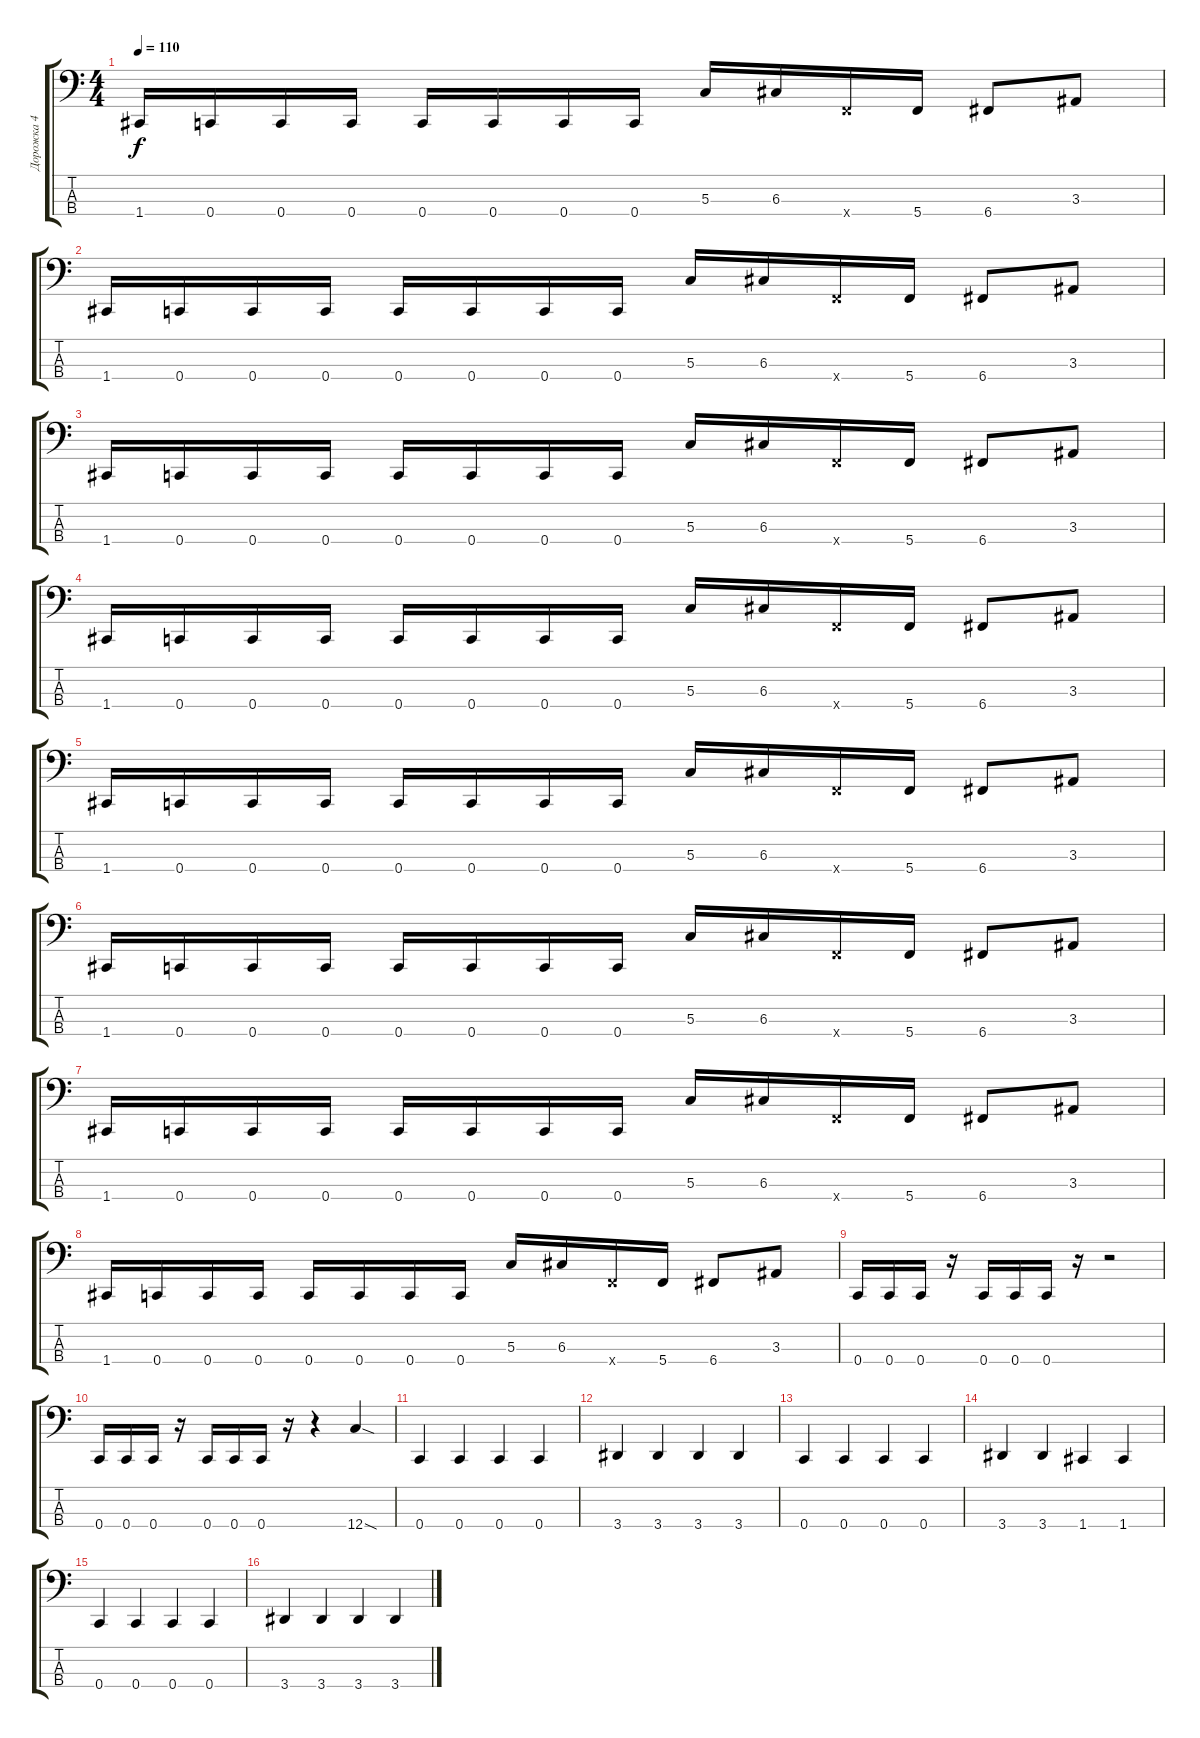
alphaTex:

\track ("Дорожка 4" "Дорожка 4") {instrument electricbasspick}
\staff {score tabs}
\tuning (F2 C2 G1 C1) {hide}
\ts (4 4)
\tempo 110
\clef f4
\ks c
1.4.16{dy f} 0.4.16 0.4.16 0.4.16 0.4.16 0.4.16 0.4.16 0.4.16 5.3.16 6.3.16 5.4{x}.16 5.4.16 6.4.8 3.3.8 |
1.4.16 0.4.16 0.4.16 0.4.16 0.4.16 0.4.16 0.4.16 0.4.16 5.3.16 6.3.16 5.4{x}.16 5.4.16 6.4.8 3.3.8 |
1.4.16 0.4.16 0.4.16 0.4.16 0.4.16 0.4.16 0.4.16 0.4.16 5.3.16 6.3.16 5.4{x}.16 5.4.16 6.4.8 3.3.8 |
1.4.16 0.4.16 0.4.16 0.4.16 0.4.16 0.4.16 0.4.16 0.4.16 5.3.16 6.3.16 5.4{x}.16 5.4.16 6.4.8 3.3.8 |
1.4.16 0.4.16 0.4.16 0.4.16 0.4.16 0.4.16 0.4.16 0.4.16 5.3.16 6.3.16 5.4{x}.16 5.4.16 6.4.8 3.3.8 |
1.4.16 0.4.16 0.4.16 0.4.16 0.4.16 0.4.16 0.4.16 0.4.16 5.3.16 6.3.16 5.4{x}.16 5.4.16 6.4.8 3.3.8 |
1.4.16 0.4.16 0.4.16 0.4.16 0.4.16 0.4.16 0.4.16 0.4.16 5.3.16 6.3.16 5.4{x}.16 5.4.16 6.4.8 3.3.8 |
1.4.16 0.4.16 0.4.16 0.4.16 0.4.16 0.4.16 0.4.16 0.4.16 5.3.16 6.3.16 5.4{x}.16 5.4.16 6.4.8 3.3.8 |
0.4.16 0.4.16 0.4.16 r.16 0.4.16 0.4.16 0.4.16 r.16 r.2 |
0.4.16 0.4.16 0.4.16 r.16 0.4.16 0.4.16 0.4.16 r.16 r.4 12.4{sod}.4 |
0.4.4 0.4.4 0.4.4 0.4.4 |
3.4.4 3.4.4 3.4.4 3.4.4 |
0.4.4 0.4.4 0.4.4 0.4.4 |
3.4.4 3.4.4 1.4.4 1.4.4 |
0.4.4 0.4.4 0.4.4 0.4.4 |
3.4.4 3.4.4 3.4.4 3.4.4
